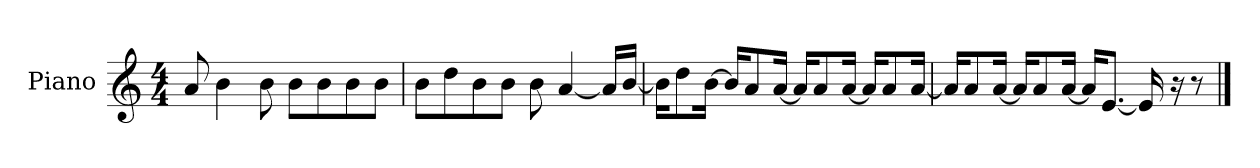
**kern
*part1
*staff1
*I"Piano
*I'P-no
*clefG2
*k[]
*M4/4
*MM90
=1
8a/
4b\
8b\
8b\L
8b\
8b\
8b\J
=2
8b\L
8dd\
8b\
8b\J
8b\
[4a/
16a/LL]
[16b/JJ
=3
16b\KL]
8dd\
[16b\Jk
16b/KL]
8a/
[16a/Jk
16a/KL]
8a/
[16a/Jk
16a/KL]
8a/
[16a/Jk
=4
16a/KL]
8a/
[16a/Jk
16a/KL]
8a/
[16a/Jk
16a/KL]
[8.e/J
16e/]
16r
8r
==
*-
